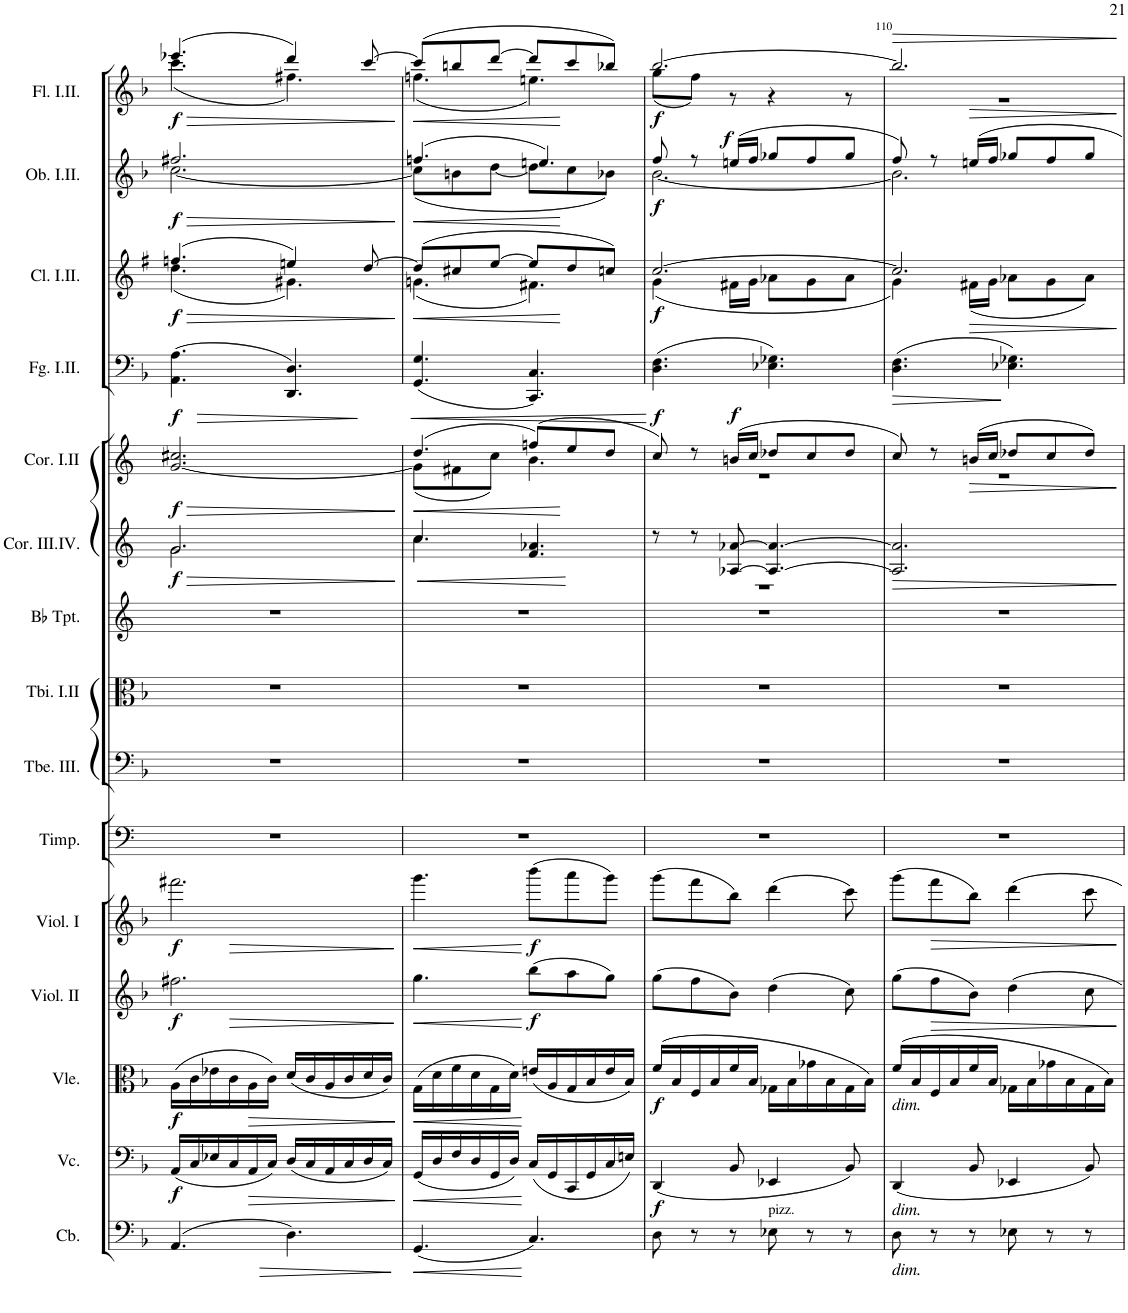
**kern	**dynam	**kern	**dynam	**kern	**dynam	**kern	**dynam	**kern	**dynam	**kern	**kern	**kern	**kern	**kern	**dynam	**kern	**dynam	**kern	**dynam	**kern	**dynam	**kern	**dynam	**kern	**dynam
*part15	*part15	*part14	*part14	*part13	*part13	*part12	*part12	*part11	*part11	*part10	*part9	*part8	*part7	*part6	*part6	*part5	*part5	*part4	*part4	*part3	*part3	*part2	*part2	*part1	*part1
*staff15	*staff15	*staff14	*staff14	*staff13	*staff13	*staff12	*staff12	*staff11	*staff11	*staff10	*staff9	*staff8	*staff7	*staff6	*staff6	*staff5	*staff5	*staff4	*staff4	*staff3	*staff3	*staff2	*staff2	*staff1	*staff1
*I"Contrabassi	*	*I"Violoncelli	*	*I"Viole	*	*I"Violini II	*	*I"Violini I	*	*I"Timpani D, A	*I"Trombone III.	*I"Tromboni I.II.	*I"Trombe I.II. in D	*I"Corni in D III.IV.	*	*I"Corni in F I.II.	*	*I"Fagotti I.II.	*	*I"Clarinetti in B I.II.	*	*I"Oboi I.II.	*	*I"Flauti I.II.	*
*I'Cb.	*	*I'Vc.	*	*I'Vle.	*	*I'Viol. II	*	*I'Viol. I	*	*I'Timp.	*I'Tbe. III.	*I'Tbi. I.II	*I'Tbe. I.II.	*I'Cor. III.IV.	*	*I'Cor. I.II	*	*I'Fg. I.II.	*	*I'Cl. I.II.	*	*I'Ob. I.II.	*	*I'Fl. I.II.	*
!!LO:PB:g=z
*clefF4	*	*clefF4	*	*clefC3	*	*clefG2	*	*clefG2	*	*clefF4	*clefF4	*clefC3	*clefG2	*clefG2	*	*clefG2	*	*clefF4	*	*clefG2	*	*clefG2	*	*clefG2	*
*Trd7c12	*	*	*	*	*	*	*	*	*	*	*	*	*Trd1c2	*Trd6c10	*	*Trd4c7	*	*	*	*Trd1c2	*	*	*	*	*
*k[b-]	*	*k[b-]	*	*k[b-]	*	*k[b-]	*	*k[b-]	*	*k[]	*k[b-]	*k[b-]	*k[]	*k[]	*	*k[]	*	*k[b-]	*	*k[f#]	*	*k[b-]	*	*k[b-]	*
*M6/8	*	*M6/8	*	*M6/8	*	*M6/8	*	*M6/8	*	*M6/8	*M6/8	*M6/8	*M6/8	*M6/8	*	*M6/8	*	*M6/8	*	*M6/8	*	*M6/8	*	*M6/8	*
=107	=107	=107	=107	=107	=107	=107	=107	=107	=107	=107	=107	=107	=107	=107	=107	=107	=107	=107	=107	=107	=107	=107	=107	=107	=107
!	!	!	!LO:DY:b	!	!LO:DY:b	!	!LO:HP:b	!	!LO:HP:b	!	!	!	!	!	!LO:HP:b	!	!LO:HP:b	!	!LO:HP:b	!	!LO:HP:b	!	!LO:HP:b	!	!LO:HP:b
*	*	*	*	*	*	*	*	*	*	*	*	*	*	*^	*	*	*	*	*	*^	*	*^	*	*^	*
!	!	!	!	!	!	!	!LO:DY:n=1:b	!	!LO:DY:n=1:b	!	!	!	!	!	!	!LO:DY:n=1:b	!	!LO:DY:n=1:b	!	!LO:DY:n=1:b	!	!	!LO:DY:n=1:b	!	!	!LO:DY:n=1:b	!	!	!LO:DY:n=1:b
(4.AA/	.	(16AA/LL	f	(16A\LL	f	2.ff#X\	> f	2.fff#X\	> f	2.r	2.r	2.r	2.r	2.g/	2.g\	> f	[<2.g/ 2.cc#X/	> f	(4.AA\ 4.A\	> f	(4.ffn/	(4.dd\	> f	2.ff#X/	[2.cc\	> f	(4.eee-X/	(4.ccc\	> f
.	.	16C/	.	16c\	.	.	.	.	.	.	.	.	.	.	.	.	.	.	.	.	.	.	.	.	.	.	.	.	.
.	.	16E-X/	.	16e-X\	.	.	.	.	.	.	.	.	.	.	.	.	.	.	.	.	.	.	.	.	.	.	.	.	.
.	.	16C/	.	16c\	.	.	.	.	.	.	.	.	.	.	.	.	.	.	.	.	.	.	.	.	.	.	.	.	.
!	!	!	!LO:HP:b	!	!LO:HP:b	!	!	!	!	!	!	!	!	!	!	!	!	!	!	!	!	!	!	!	!	!	!	!	!
.	.	16AA/	>	16A\	>	.	.	.	.	.	.	.	.	.	.	.	.	.	.	.	.	.	.	.	.	.	.	.	.
.	.	16C/JJ)	.	16c\JJ)	.	.	.	.	.	.	.	.	.	.	.	.	.	.	.	.	.	.	.	.	.	.	.	.	.
!	!LO:HP:b	!	!	!	!	!	!	!	!	!	!	!	!	!	!	!	!	!	!	!	!	!	!	!	!	!	!	!	!
4.D\)	>	(16D/LL	.	(16d/LL	.	.	.	.	.	.	.	.	.	.	.	.	.	.	4.DD/ 4.D/)	.	4een/)	4.g#X\)	.	.	.	.	4ddd/)	4.ff#X\)	.
.	.	16C/	.	16c/	.	.	.	.	.	.	.	.	.	.	.	.	.	.	.	.	.	.	.	.	.	.	.	.	.
.	.	16AA/	.	16A/	.	.	.	.	.	.	.	.	.	.	.	.	.	.	.	.	.	.	.	.	.	.	.	.	.
.	.	16C/	.	16c/	.	.	.	.	.	.	.	.	.	.	.	.	.	.	.	.	.	.	.	.	.	.	.	.	.
.	.	16D/	.	16d/	.	.	.	.	.	.	.	.	.	.	.	.	.	.	.	.	[8dd/	.	.	.	.	.	[8ccc/	.	.
.	.	16C/JJ)	.	16c/JJ)	.	.	.	.	.	.	.	.	.	.	.	.	.	.	.	.	.	.	.	.	.	.	.	.	.
*	*	*	*	*	*	*	*	*	*	*	*	*	*	*	*	*	*	*	*	*	*v	*v	*	*	*	*	*v	*v	*
*	*	*	*	*	*	*	*	*	*	*	*	*	*	*v	*v	*	*	*	*	*	*	*	*v	*v	*	*	*
.	.	.	.	.	.	.	.	.	.	.	.	.	.	.	.	.	.	.	.	.	.	.	]	.	]
=108	=108	=108	=108	=108	=108	=108	=108	=108	=108	=108	=108	=108	=108	=108	=108	=108	=108	=108	=108	=108	=108	=108	=108	=108	=108
!	!	!	!	!	!	!	!LO:HP:b	!	!LO:HP:b	!	!	!	!	!	!LO:HP:b	!	!LO:HP:b	!	!LO:HP:b	!	!LO:HP:b	!	!LO:HP:b	!	!LO:HP:b
*	*	*	*	*	*	*	*	*	*	*	*	*	*	*^	*	*^	*	*	*	*^	*	*^	*	*^	*
(4.GG/	.	(16GG/LL	.	(16G\LL	.	4.gg\	<	4.ggg\	<	2.r	2.r	2.r	2.r	4.cc/	4.cc\	<	(4.dd/	(8g\L]	<	(4.GG/ 4.G/	<	(8dd/L]	(4.gn\	<	(4.ffn/	(8cc\L]	<	(8ccc/L]	(4.ffn\	<
.	.	16D/	.	16d\	.	.	.	.	.	.	.	.	.	.	.	.	.	.	.	.	.	.	.	.	.	.	.	.	.	.
.	.	16F/	.	16f\	.	.	.	.	.	.	.	.	.	.	.	.	.	8f#X\	.	.	.	8cc#X/	.	.	.	8bn\	.	8bbn/	.	.
.	.	16D/	.	16d\	.	.	.	.	.	.	.	.	.	.	.	.	.	.	.	.	.	.	.	.	.	.	.	.	.	.
.	.	16GG/	.	16G\	.	.	.	.	.	.	.	.	.	.	.	.	.	8cc\J)	.	.	.	[8ee/J	.	.	.	[8dd\J	.	[8ddd/J	.	.
.	.	16D/JJ)	.	16d\JJ)	.	.	.	.	.	.	.	.	.	.	.	.	.	.	.	.	.	.	.	.	.	.	.	.	.	.
!	!	!	!	!	!	!	!LO:DY:n=1:b	!	!LO:DY:n=1:b	!	!	!	!	!	!	!	!	!	!	!	!	!	!	!	!	!	!	!	!	!
4.C/)	]	(16C/LL	]	(16en/LL	]	(8bb-\L	] f	(8bbb-\L	] f	.	.	.	.	4.a-X/	4.f/	.	(8ffn/L)	4.b\	.	4.CC/ 4.C/)	.	8ee/L]	4.f#X\)	.	4.een/)	8dd\L]	.	8ddd/L]	4.een\)	.
.	.	16GG/	.	16A/	.	.	.	.	.	.	.	.	.	.	.	.	.	.	.	.	.	.	.	.	.	.	.	.	.	.
.	.	16CC/	.	16G/	.	8aa\	.	8aaa\	.	.	.	.	.	.	.	.	8ee/	.	]	.	.	8dd/	.	]	.	8cc\	[	8ccc/	.	[
.	.	16GG/	.	16B-/	.	.	.	.	.	.	.	.	.	.	.	.	.	.	.	.	.	.	.	.	.	.	.	.	.	.
.	.	16C/	.	16e/	.	8gg\J)	.	8ggg\J)	.	.	.	.	.	.	.	.	8dd/J	.	.	.	.	8ccn/J)	.	.	.	8b-X\J)	.	8bb-X/J)	.	.
.	.	16En/JJ)	.	16B-/JJ)	.	.	.	.	.	.	.	.	.	.	.	.	.	.	.	.	.	.	.	.	.	.	.	.	.	.
*	*	*	*	*	*	*	*	*	*	*	*	*	*	*v	*v	*	*	*	*	*	*	*v	*v	*	*v	*v	*	*v	*v	*
*	*	*	*	*	*	*	*	*	*	*	*	*	*	*	*	*v	*v	*	*	*	*	*	*	*	*	*
.	.	.	.	.	.	.	.	.	.	.	.	.	.	.	]	.	.	.	]	.	.	.	.	.	.
=109	=109	=109	=109	=109	=109	=109	=109	=109	=109	=109	=109	=109	=109	=109	=109	=109	=109	=109	=109	=109	=109	=109	=109	=109	=109
*	*	*	*	*	*	*	*	*	*	*	*	*	*	*^	*	*^	*	*	*	*^	*	*^	*	*^	*
!	!	!	!LO:DY:b	!	!LO:DY:b	!	!	!	!	!	!	!	!	!	!	!	!	!	!	!	!LO:DY:b	!	!	!LO:DY:b	!	!	!LO:DY:b	!	!	!LO:DY:b
8D\	.	(4DD/	f	(16f/LL	f	(8gg\L	.	(8ggg\L	.	2.r	2.r	2.r	2.r	8r	2.r	.	8cc/)	2.r	.	(4.D\ 4.F\	f	[2.cc/	(4g\	f	8ff/	[2.b-\	f	[2.bb-/	(8gg\L	f
.	.	.	.	16B-/	.	.	.	.	.	.	.	.	.	.	.	.	.	.	.	.	.	.	.	.	.	.	.	.	.	.
8r	.	.	.	16F/	.	8ff\	.	8fff\	.	.	.	.	.	8r	.	.	8r	.	.	.	.	.	.	.	8r	.	.	.	8ff\J)	.
.	.	.	.	16B-/	.	.	.	.	.	.	.	.	.	.	.	.	.	.	.	.	.	.	.	.	.	.	.	.	.	.
!	!	!	!	!	!	!	!	!	!	!	!	!	!	!	!	!	!	!	!LO:DY:a	!	!	!	!	!	!	!	!LO:DY:a	!	!	!
8r	.	8BB-/	.	16f/	.	8b-\J)	.	8bb-\J)	.	.	.	.	.	[8A-X/ [8a-X/	.	.	(16bn/LL	.	f	.	.	.	16f#X\LL	.	(16een/LL	.	f	.	8r	.
.	.	.	.	16B-/JJ	.	.	.	.	.	.	.	.	.	.	.	.	16cc/JJ	.	.	.	.	.	16g\JJ	.	16ff/JJ	.	.	.	.	.
!LO:TX:a:t=pizz.	!	!	!	!	!	!	!	!	!	!	!	!	!	!	!	!	!	!	!	!	!	!	!	!	!	!	!	!	!	!
8E-X\	.	4EE-X/	.	16G-X\LL	.	(4dd\	.	(4ddd\	.	.	.	.	.	4.A-/_ 4.a-/_	.	.	8dd-X/L	.	.	4.E-X\ 4.G-X\)	.	.	8a-X\L	.	8gg-X/L	.	.	.	4r	.
.	.	.	.	16B-\	.	.	.	.	.	.	.	.	.	.	.	.	.	.	.	.	.	.	.	.	.	.	.	.	.	.
8r	.	.	.	16g-X\	.	.	.	.	.	.	.	.	.	.	.	.	8cc/	.	.	.	.	.	8g\	.	8ff/	.	.	.	.	.
.	.	.	.	16B-\	.	.	.	.	.	.	.	.	.	.	.	.	.	.	.	.	.	.	.	.	.	.	.	.	.	.
8r	.	8BB-/)	.	16G-\	.	8cc\)	.	8ccc\)	.	.	.	.	.	.	.	.	8dd-/J	.	.	.	.	.	8a-\J	.	8gg-/J	.	.	.	8r	.
.	.	.	.	16B-\JJ)	.	.	.	.	.	.	.	.	.	.	.	.	.	.	.	.	.	.	.	.	.	.	.	.	.	.
*	*	*	*	*	*	*	*	*	*	*	*	*	*	*v	*v	*	*	*	*	*	*	*	*	*	*	*	*	*	*	*
=110	=110	=110	=110	=110	=110	=110	=110	=110	=110	=110	=110	=110	=110	=110	=110	=110	=110	=110	=110	=110	=110	=110	=110	=110	=110	=110	=110	=110	=110
!	!	!	!	!LO:TX:b:i:t=dim.	!	!	!	!	!	!	!	!	!	!	!	!	!	!	!	!	!	!	!	!	!	!	!	!	!
!	!	!LO:TX:b:i:t=dim.	!	!	!	!	!	!	!	!	!	!	!	!	!	!	!	!	!	!	!	!	!	!	!	!	!	!	!
!LO:TX:b:i:t=dim.	!	!	!	!	!	!	!	!	!	!	!	!	!	!	!	!	!	!	!	!	!	!	!	!	!	!	!	!	!
!	!	!	!	!	!	!	!	!	!	!	!	!	!	!	!	!	!	!	!	!	!	!	!	!	!	!	!	!	!LO:HP:b
8D\	.	(4DD/	.	(16f/LL	.	(8gg\L	.	(8ggg\L	.	2.r	2.r	2.r	2.r	2.A-/] 2.a-/]	.	8cc/)	2.r	.	(4.D\ 4.F\	.	2.cc/]	4g\)	.	8ff/)	2.b-\]	.	2.bb-/]	2.r	>
.	.	.	.	16B-/	.	.	.	.	.	.	.	.	.	.	.	.	.	.	.	.	.	.	.	.	.	.	.	.	.
8r	.	.	.	16F/	.	8ff\	.	8fff\	.	.	.	.	.	.	.	8r	.	.	.	.	.	.	.	8r	.	.	.	.	.
.	.	.	.	16B-/	.	.	.	.	.	.	.	.	.	.	.	.	.	.	.	.	.	.	.	.	.	.	.	.	.
!	!	!	!	!	!	!	!	!	!	!	!	!	!	!	!	!	!	!	!	!	!	!	!	!	!	!LO:HP:b	!	!	!
8r	.	8BB-/	.	16f/	.	8b-\J)	.	8bb-\J)	.	.	.	.	.	.	.	(16bn/LL	.	.	.	.	.	(16f#X\LL	.	16een/LL	.	>	.	.	.
.	.	.	.	16B-/JJ	.	.	.	.	.	.	.	.	.	.	.	16cc/JJ	.	.	.	.	.	16g\JJ	.	16ff/JJ	.	.	.	.	.
8E-X\	.	4EE-X/	.	16G-X\LL	.	4dd\	.	4ddd\	.	.	.	.	.	.	.	8dd-X/L	.	.	4.E-X\ 4.G-X\)	[	.	8a-X\L	.	8gg-X/L	.	.	.	.	.
.	.	.	.	16B-\	.	.	.	.	.	.	.	.	.	.	.	.	.	.	.	.	.	.	.	.	.	.	.	.	.
8r	.	.	.	16g-X\	.	.	.	.	.	.	.	.	.	.	.	8cc/	.	.	.	.	.	8g\	.	8ff/	.	.	.	.	.
.	.	.	.	16B-\	.	.	.	.	.	.	.	.	.	.	.	.	.	.	.	.	.	.	.	.	.	.	.	.	.
8r	.	8BB-/)	.	16G-\	.	8cc\	.	8ccc\	.	.	.	.	.	.	.	8dd-/J)	.	.	.	.	.	8a-\J)	.	8gg-/J	.	.	.	.	.
.	.	.	.	16B-\JJ)	.	.	.	.	.	.	.	.	.	.	.	.	.	.	.	.	.	.	.	.	.	.	.	.	.
*	*	*	*	*	*	*	*	*	*	*	*	*	*	*	*	*	*	*	*	*	*v	*v	*	*	*	*	*v	*v	*
*	*	*	*	*	*	*	*	*	*	*	*	*	*	*	*	*v	*v	*	*	*	*	*	*v	*v	*	*	*
.	.	.	.	.	.	.	[	.	[	.	.	.	.	.	[	.	[	.	.	.	[	.	]	.	]
=	=	=	=	=	=	=	=	=	=	=	=	=	=	=	=	=	=	=	=	=	=	=	=	=	=
*-	*-	*-	*-	*-	*-	*-	*-	*-	*-	*-	*-	*-	*-	*-	*-	*-	*-	*-	*-	*-	*-	*-	*-	*-	*-
